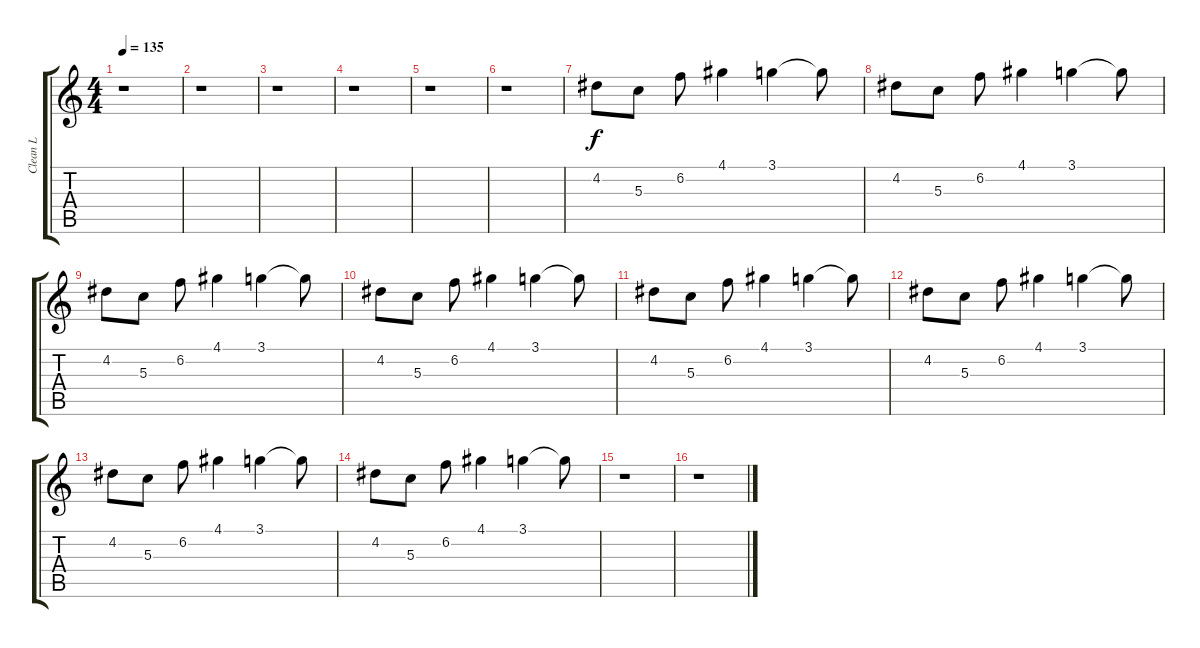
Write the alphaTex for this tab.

\track ("Clean L" "Clean L") {instrument electricguitarclean}
\staff {score tabs}
\tuning (E4 B3 G3 D3 A2 D2) {hide}
\ts (4 4)
\tempo 135
\clef g2
\ks c
r.1{dy f} |
r.1 |
r.1 |
r.1 |
r.1 |
r.1 |
4.2.8 5.3.8 6.2.8 4.1.4 3.1.4 3.1{t}.8 |
4.2.8 5.3.8 6.2.8 4.1.4 3.1.4 3.1{t}.8 |
4.2.8 5.3.8 6.2.8 4.1.4 3.1.4 3.1{t}.8 |
4.2.8 5.3.8 6.2.8 4.1.4 3.1.4 3.1{t}.8 |
4.2.8 5.3.8 6.2.8 4.1.4 3.1.4 3.1{t}.8 |
4.2.8 5.3.8 6.2.8 4.1.4 3.1.4 3.1{t}.8 |
4.2.8 5.3.8 6.2.8 4.1.4 3.1.4 3.1{t}.8 |
4.2.8 5.3.8 6.2.8 4.1.4 3.1.4 3.1{t}.8 |
r.1 |
r.1
